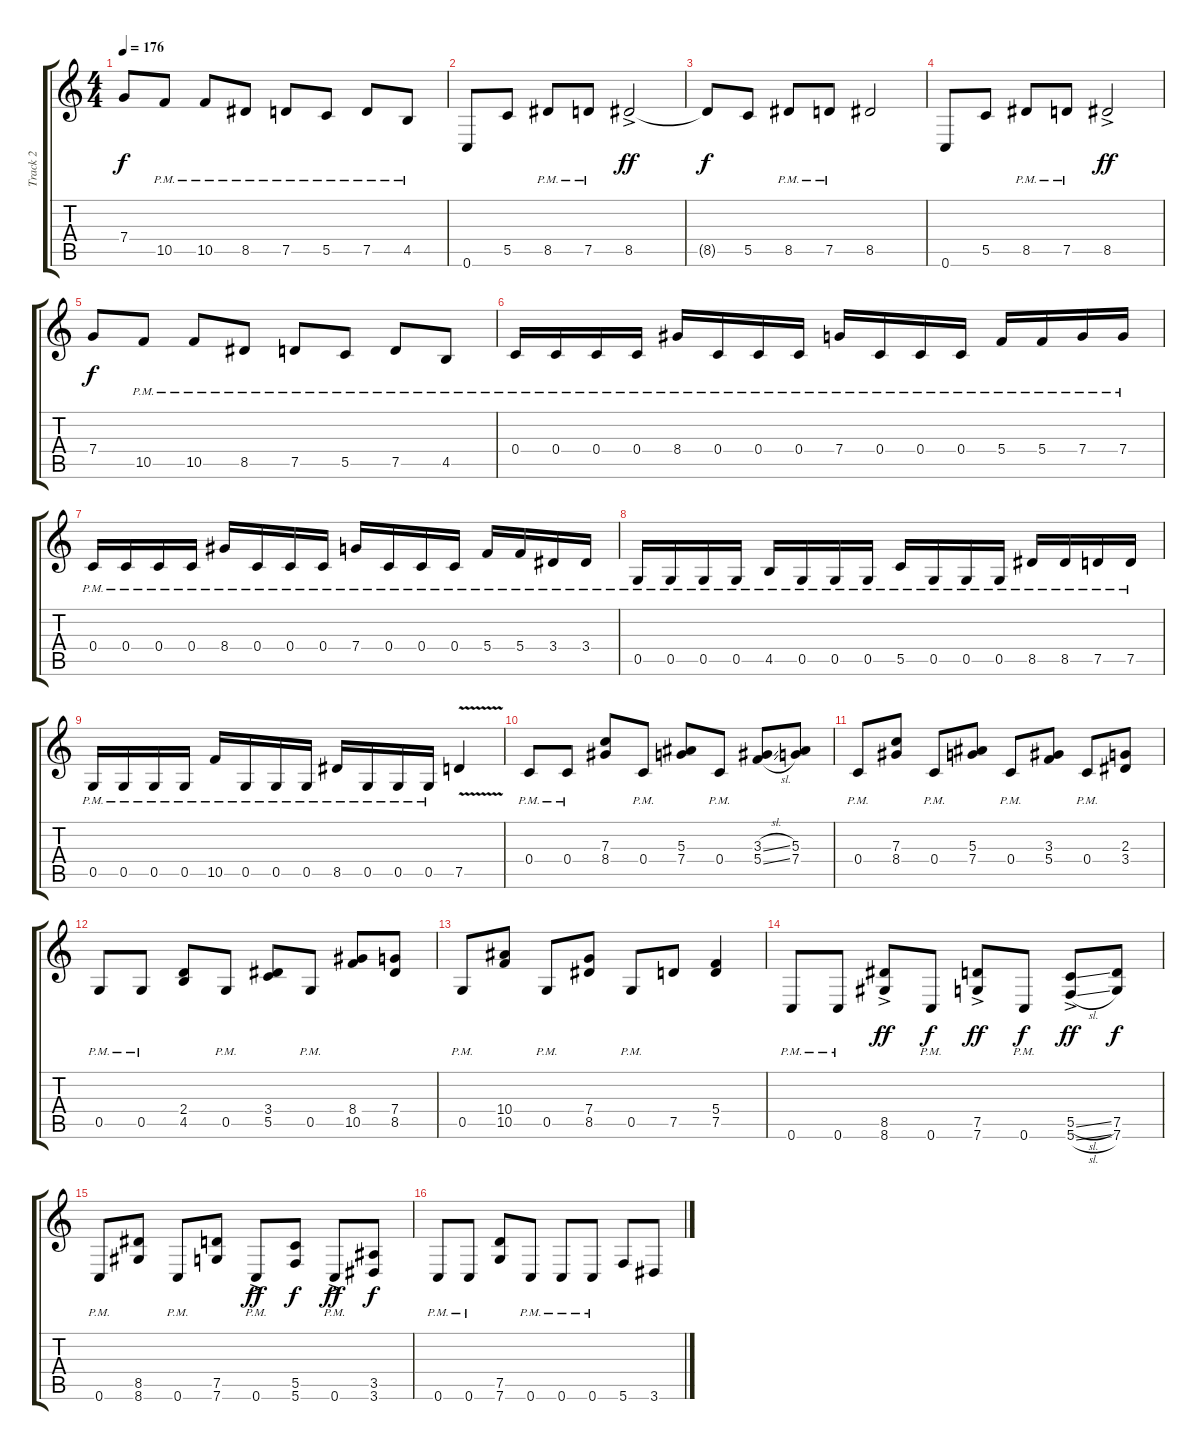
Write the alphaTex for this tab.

\track ("Track 2" "Track 2") {instrument distortionguitar}
\staff {score tabs}
\tuning (D4 A3 F3 C3 G2 C2) {hide}
\ts (4 4)
\tempo 176
\clef g2
\ks c
7.4.8{dy f} 10.5{pm}.8 10.5{pm}.8 8.5{pm}.8 7.5{pm}.8 5.5{pm}.8 7.5{pm}.8 4.5{pm}.8 |
0.6.8 5.5.8 8.5{pm}.8 7.5{pm}.8 8.5{ac}.2{dy ff} |
8.5{t}.8{dy f} 5.5.8 8.5{pm}.8 7.5{pm}.8 8.5.2 |
0.6.8 5.5.8 8.5{pm}.8 7.5{pm}.8 8.5{ac}.2{dy ff} |
7.4.8{dy f} 10.5{pm}.8 10.5{pm}.8 8.5{pm}.8 7.5{pm}.8 5.5{pm}.8 7.5{pm}.8 4.5{pm}.8 |
0.4{pm}.16 0.4{pm}.16 0.4{pm}.16 0.4{pm}.16 8.4{pm}.16 0.4{pm}.16 0.4{pm}.16 0.4{pm}.16 7.4{pm}.16 0.4{pm}.16 0.4{pm}.16 0.4{pm}.16 5.4{pm}.16 5.4{pm}.16 7.4{pm}.16 7.4{pm}.16 |
0.4{pm}.16 0.4{pm}.16 0.4{pm}.16 0.4{pm}.16 8.4{pm}.16 0.4{pm}.16 0.4{pm}.16 0.4{pm}.16 7.4{pm}.16 0.4{pm}.16 0.4{pm}.16 0.4{pm}.16 5.4{pm}.16 5.4{pm}.16 3.4{pm}.16 3.4{pm}.16 |
0.5{pm}.16 0.5{pm}.16 0.5{pm}.16 0.5{pm}.16 4.5{pm}.16 0.5{pm}.16 0.5{pm}.16 0.5{pm}.16 5.5{pm}.16 0.5{pm}.16 0.5{pm}.16 0.5{pm}.16 8.5{pm}.16 8.5{pm}.16 7.5{pm}.16 7.5{pm}.16 |
0.5{pm}.16 0.5{pm}.16 0.5{pm}.16 0.5{pm}.16 10.5{pm}.16 0.5{pm}.16 0.5{pm}.16 0.5{pm}.16 8.5{pm}.16 0.5{pm}.16 0.5{pm}.16 0.5{pm}.16 7.5{v}.4 |
0.4{pm}.8 0.4{pm}.8 (7.3 8.4).8 0.4{pm}.8 (5.3 7.4).8 0.4{pm}.8 (3.3{sl} 5.4{sl}).8 (5.3 7.4).8 |
0.4{pm}.8 (7.3 8.4).8 0.4{pm}.8 (5.3 7.4).8 0.4{pm}.8 (3.3 5.4).8 0.4{pm}.8 (2.3 3.4).8 |
0.5{pm}.8 0.5{pm}.8 (2.4 4.5).8 0.5{pm}.8 (3.4 5.5).8 0.5{pm}.8 (8.4 10.5).8 (7.4 8.5).8 |
0.5{pm}.8 (10.4 10.5).8 0.5{pm}.8 (7.4 8.5).8 0.5{pm}.8 7.5.8 (5.4 7.5).4 |
0.6{pm}.8 0.6{pm}.8 (8.5{ac} 8.6{ac}).8{dy ff} 0.6{pm}.8{dy f} (7.5 7.6{ac}).8{dy ff} 0.6{pm}.8{dy f} (5.5{sl} 5.6{sl ac}).8{dy ff} (7.5 7.6).8{dy f} |
0.6{pm}.8 (8.5 8.6).8 0.6{pm}.8 (7.5 7.6).8 0.6{ac pm}.8{dy ff} (5.5 5.6).8{dy f} 0.6{ac pm}.8{dy ff} (3.5 3.6).8{dy f} |
0.6{pm}.8 0.6{pm}.8 (7.5 7.6).8 0.6{pm}.8 0.6{pm}.8 0.6{pm}.8 5.6.8 3.6.8
